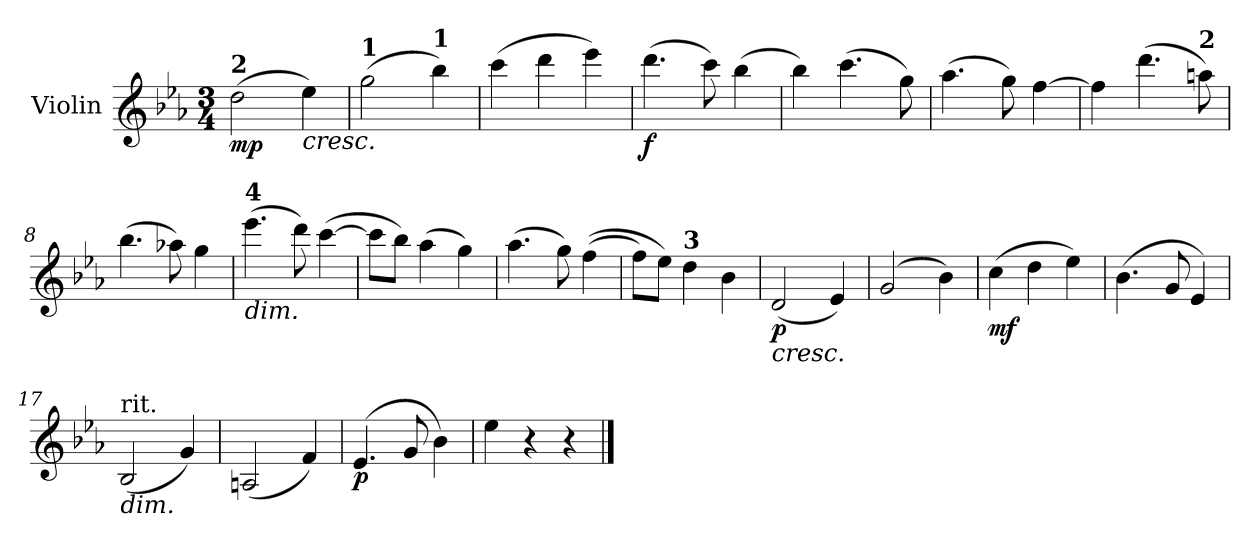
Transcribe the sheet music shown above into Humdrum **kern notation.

**kern	**dynam
*part1	*part1
*staff1	*staff1
*I"Violin	*
*I'Vln.	*
!!LO:PB:g=z
*clefG2	*
*k[b-e-a-]	*
*E-:	*
*M3/4	*
=1	=1
!LO:TX:a:B:t=2	!
(2ddi\	mp
!LO:TX:b:i:t=cresc.	!
4ee-i\)	.
=2	=2
!LO:TX:a:B:t=1	!
(2ggi\	.
!LO:TX:a:B:t=1	!
4bb-i\)	.
=3	=3
(4ccci\	.
4dddi\	.
4eee-i\)	.
=4	=4
(4.dddi\	f
8ccci\)	.
(4bb-i\	.
=5	=5
4bb-i\)	.
(4.ccci\	.
8ggi\)	.
=6	=6
(4.aa-i\	.
8ggi\)	.
[>4ffi\	.
=7	=7
4ffi\]	.
(4.dddi\	.
!LO:TX:a:B:t=2	!
8aani\)	.
=8	=8
(4.bb-i\	.
8aa-Xi\)	.
4ggi\	.
!!LO:LB:g=z
=9	=9
!LO:TX:b:i:t=dim.	!
!LO:TX:a:B:t=4	!
(4.eee-i\	.
8dddi\)	.
([>4ccci\	.
=10	=10
8ccci\L]	.
8bb-i\J)	.
(4aa-i\	.
4ggi\)	.
=11	=11
(4.aa-i\	.
8ggi\)	.
((4ffi\	.
=12	=12
8ffi\L)	.
8ee-i\J)	.
!LO:TX:a:B:t=3	!
4ddi\	.
4b-i\	.
=13	=13
!LO:TX:b:i:t=cresc.	!
(2di/	p
4e-i/)	.
=14	=14
(2gi/	.
4b-i\)	.
!!LO:LB:g=z
=15	=15
(4cci\	mf
4ddi\	.
4ee-i\)	.
=16	=16
(4.b-i\	.
8gi/	.
4e-i/)	.
=17	=17
!LO:TX:b:i:t=dim.	!
!LO:TX:t=rit.	!
(2B-i/	.
4gi/)	.
=18	=18
(2Ani/	.
4fi/)	.
=19	=19
(4.e-i/	p
8gi/	.
4b-i\)	.
=20	=20
4ee-i\	.
4r	.
4r	.
==	==
*-	*-
